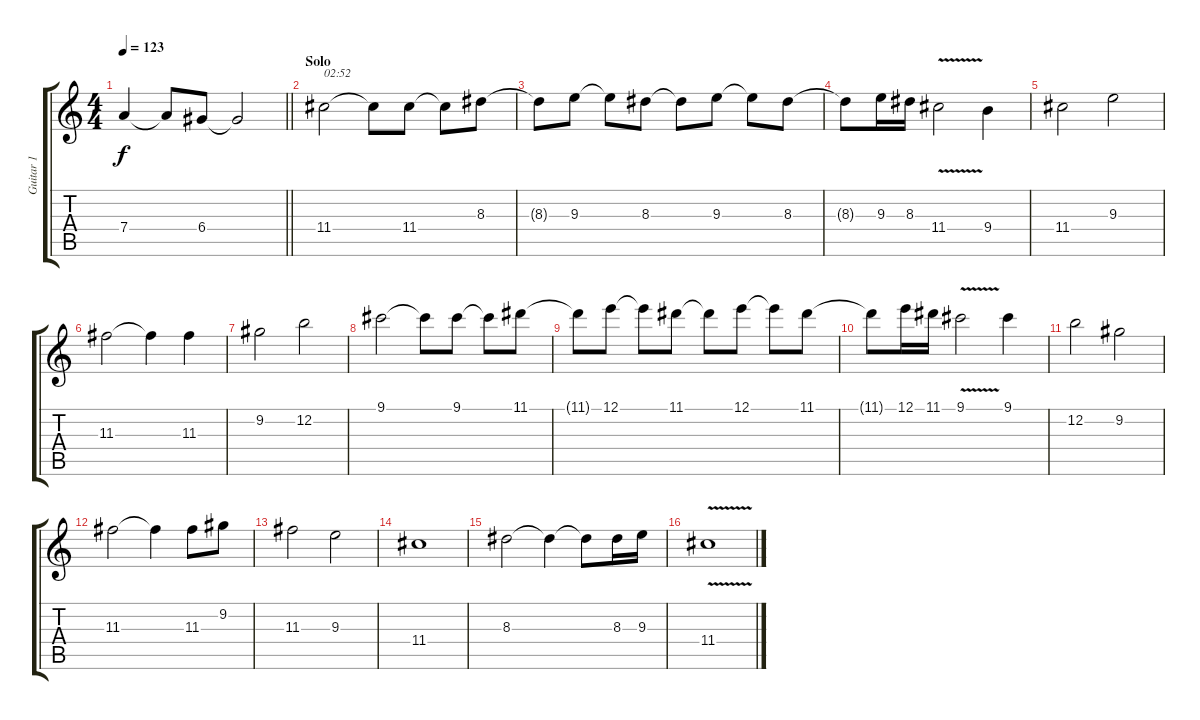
\track ("Guitar 1" "Guitar 1") {instrument distortionguitar}
\staff {score tabs}
\tuning (E4 B3 G3 D3 A2 E2) {hide}
\ts (4 4)
\tempo 123
\clef g2
\barLineRight lightlight
\ks c
7.4.4{dy f} 7.4{t}.8 6.4.8 6.4{t}.2 |
\section ("" "Solo")
11.4.2{txt "02:52"} 11.4{t}.8 11.4.8 11.4{t}.8 8.3.8 |
8.3{t}.8 9.3.8 9.3{t}.8 8.3.8 8.3{t}.8 9.3.8 9.3{t}.8 8.3.8 |
8.3{t}.8 9.3.16 8.3.16 11.4{v}.2 9.4.4 |
11.4.2 9.3.2 |
11.3.2 11.3{t}.4 11.3.4 |
9.2.2 12.2.2 |
9.1.2 9.1{t}.8 9.1.8 9.1{t}.8 11.1.8 |
11.1{t}.8 12.1.8 12.1{t}.8 11.1.8 11.1{t}.8 12.1.8 12.1{t}.8 11.1.8 |
11.1{t}.8 12.1.16 11.1.16 9.1{v}.2 9.1.4 |
12.2.2 9.2.2 |
11.3.2 11.3{t}.4 11.3.8 9.2.8 |
11.3.2 9.3.2 |
11.4.1 |
8.3.2 8.3{t}.4 8.3{t}.8 8.3.16 9.3.16 |
11.4{v}.1
